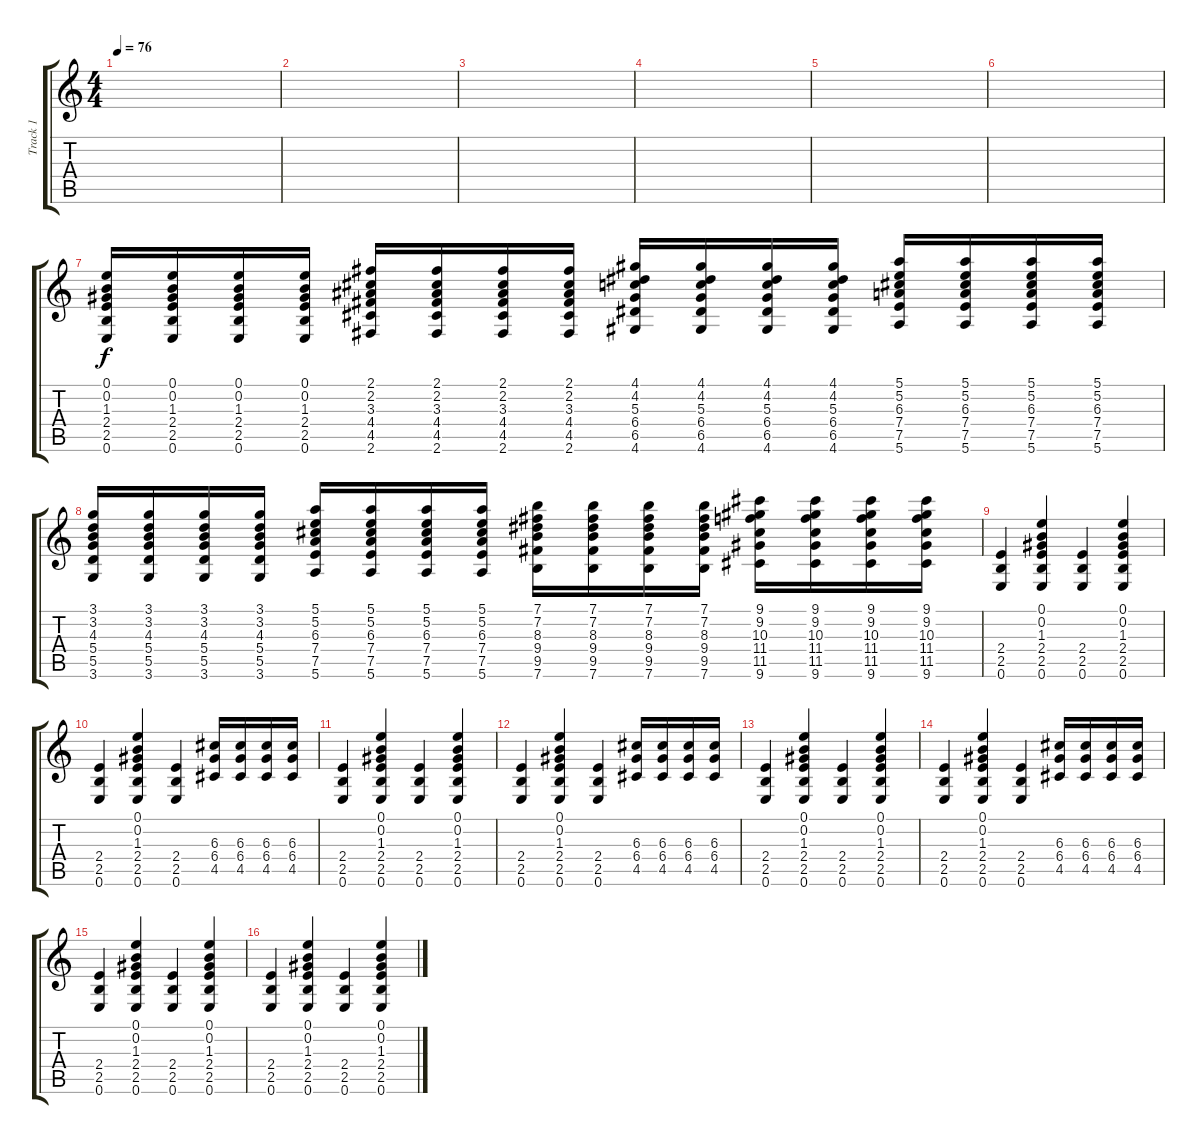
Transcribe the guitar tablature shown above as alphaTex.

\track ("Track 1" "Track 1") {instrument distortionguitar}
\staff {score tabs}
\tuning (E4 B3 G3 D3 A2 E2) {hide}
\ts (4 4)
\tempo 76
\clef g2
\ks c
|
|
|
|
|
|
(0.1 0.2 1.3 2.4 2.5 0.6).16 (0.1 0.2 1.3 2.4 2.5 0.6).16 (0.1 0.2 1.3 2.4 2.5 0.6).16 (0.1 0.2 1.3 2.4 2.5 0.6).16 (2.1 2.2 3.3 4.4 4.5 2.6).16 (2.1 2.2 3.3 4.4 4.5 2.6).16 (2.1 2.2 3.3 4.4 4.5 2.6).16 (2.1 2.2 3.3 4.4 4.5 2.6).16 (4.1 4.2 5.3 6.4 6.5 4.6).16 (4.1 4.2 5.3 6.4 6.5 4.6).16 (4.1 4.2 5.3 6.4 6.5 4.6).16 (4.1 4.2 5.3 6.4 6.5 4.6).16 (5.1 5.2 6.3 7.4 7.5 5.6).16 (5.1 5.2 6.3 7.4 7.5 5.6).16 (5.1 5.2 6.3 7.4 7.5 5.6).16 (5.1 5.2 6.3 7.4 7.5 5.6).16 |
(3.1 3.2 4.3 5.4 5.5 3.6).16 (3.1 3.2 4.3 5.4 5.5 3.6).16 (3.1 3.2 4.3 5.4 5.5 3.6).16 (3.1 3.2 4.3 5.4 5.5 3.6).16 (5.1 5.2 6.3 7.4 7.5 5.6).16 (5.1 5.2 6.3 7.4 7.5 5.6).16 (5.1 5.2 6.3 7.4 7.5 5.6).16 (5.1 5.2 6.3 7.4 7.5 5.6).16 (7.1 7.2 8.3 9.4 9.5 7.6).16 (7.1 7.2 8.3 9.4 9.5 7.6).16 (7.1 7.2 8.3 9.4 9.5 7.6).16 (7.1 7.2 8.3 9.4 9.5 7.6).16 (9.1 9.2 10.3 11.4 11.5 9.6).16 (9.1 9.2 10.3 11.4 11.5 9.6).16 (9.1 9.2 10.3 11.4 11.5 9.6).16 (9.1 9.2 10.3 11.4 11.5 9.6).16 |
(2.4 2.5 0.6).4 (0.1 0.2 1.3 2.4 2.5 0.6).4 (2.4 2.5 0.6).4 (0.1 0.2 1.3 2.4 2.5 0.6).4 |
(2.4 2.5 0.6).4 (0.1 0.2 1.3 2.4 2.5 0.6).4 (2.4 2.5 0.6).4 (6.3 6.4 4.5).16 (6.3 6.4 4.5).16 (6.3 6.4 4.5).16 (6.3 6.4 4.5).16 |
(2.4 2.5 0.6).4 (0.1 0.2 1.3 2.4 2.5 0.6).4 (2.4 2.5 0.6).4 (0.1 0.2 1.3 2.4 2.5 0.6).4 |
(2.4 2.5 0.6).4 (0.1 0.2 1.3 2.4 2.5 0.6).4 (2.4 2.5 0.6).4 (6.3 6.4 4.5).16 (6.3 6.4 4.5).16 (6.3 6.4 4.5).16 (6.3 6.4 4.5).16 |
(2.4 2.5 0.6).4 (0.1 0.2 1.3 2.4 2.5 0.6).4 (2.4 2.5 0.6).4 (0.1 0.2 1.3 2.4 2.5 0.6).4 |
(2.4 2.5 0.6).4 (0.1 0.2 1.3 2.4 2.5 0.6).4 (2.4 2.5 0.6).4 (6.3 6.4 4.5).16 (6.3 6.4 4.5).16 (6.3 6.4 4.5).16 (6.3 6.4 4.5).16 |
(2.4 2.5 0.6).4 (0.1 0.2 1.3 2.4 2.5 0.6).4 (2.4 2.5 0.6).4 (0.1 0.2 1.3 2.4 2.5 0.6).4 |
(2.4 2.5 0.6).4 (0.1 0.2 1.3 2.4 2.5 0.6).4 (2.4 2.5 0.6).4 (0.1 0.2 1.3 2.4 2.5 0.6).4
